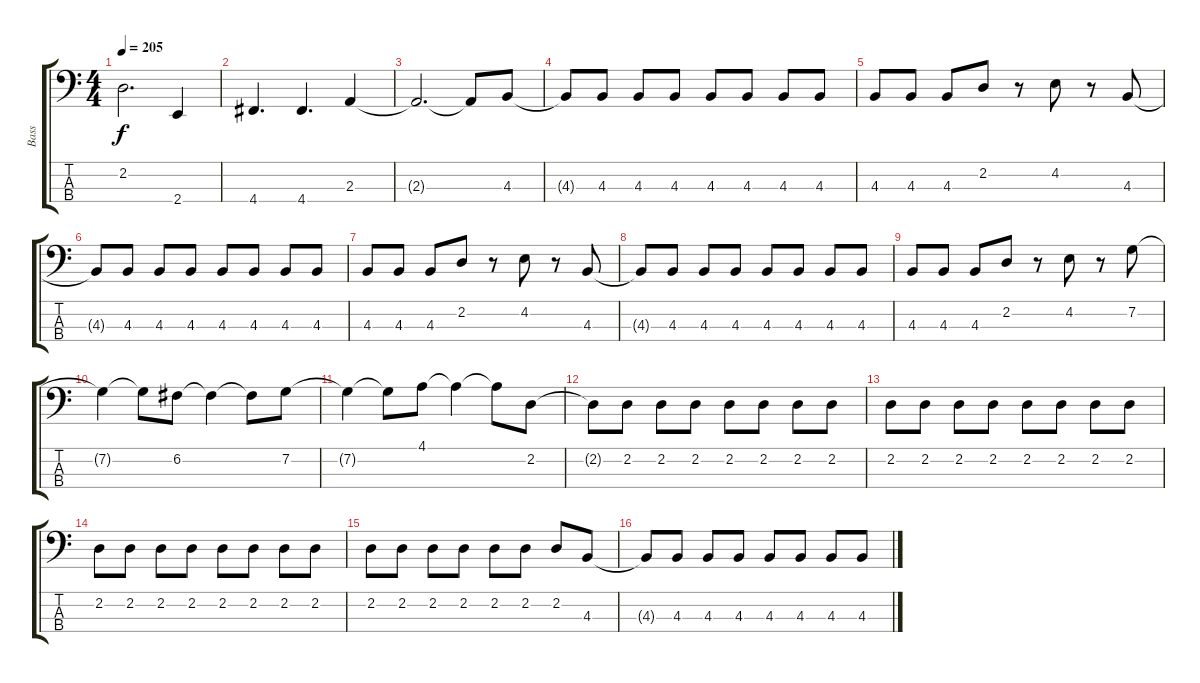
\track ("Bass" "Bass") {instrument electricbasspick}
\staff {score tabs}
\tuning (F2 C2 G1 D1) {hide}
\ts (4 4)
\tempo 205
\clef f4
\ks c
2.2{t}.2{d dy f} 2.4.4 |
4.4.4{d} 4.4.4{d} 2.3.4 |
2.3{t}.2{d} 2.3{t}.8 4.3.8 |
4.3{t}.8 4.3.8 4.3.8 4.3.8 4.3.8 4.3.8 4.3.8 4.3.8 |
4.3.8 4.3.8 4.3.8 2.2.8 r.8 4.2.8 r.8 4.3.8 |
4.3{t}.8 4.3.8 4.3.8 4.3.8 4.3.8 4.3.8 4.3.8 4.3.8 |
4.3.8 4.3.8 4.3.8 2.2.8 r.8 4.2.8 r.8 4.3.8 |
4.3{t}.8 4.3.8 4.3.8 4.3.8 4.3.8 4.3.8 4.3.8 4.3.8 |
4.3.8 4.3.8 4.3.8 2.2.8 r.8 4.2.8 r.8 7.2.8 |
7.2{t}.4 7.2{t}.8 6.2.8 6.2{t}.4 6.2{t}.8 7.2.8 |
7.2{t}.4 7.2{t}.8 4.1.8 4.1{t}.4 4.1{t}.8 2.2.8 |
2.2{t}.8 2.2.8 2.2.8 2.2.8 2.2.8 2.2.8 2.2.8 2.2.8 |
2.2.8 2.2.8 2.2.8 2.2.8 2.2.8 2.2.8 2.2.8 2.2.8 |
2.2.8 2.2.8 2.2.8 2.2.8 2.2.8 2.2.8 2.2.8 2.2.8 |
2.2.8 2.2.8 2.2.8 2.2.8 2.2.8 2.2.8 2.2.8 4.3.8 |
4.3{t}.8 4.3.8 4.3.8 4.3.8 4.3.8 4.3.8 4.3.8 4.3.8
